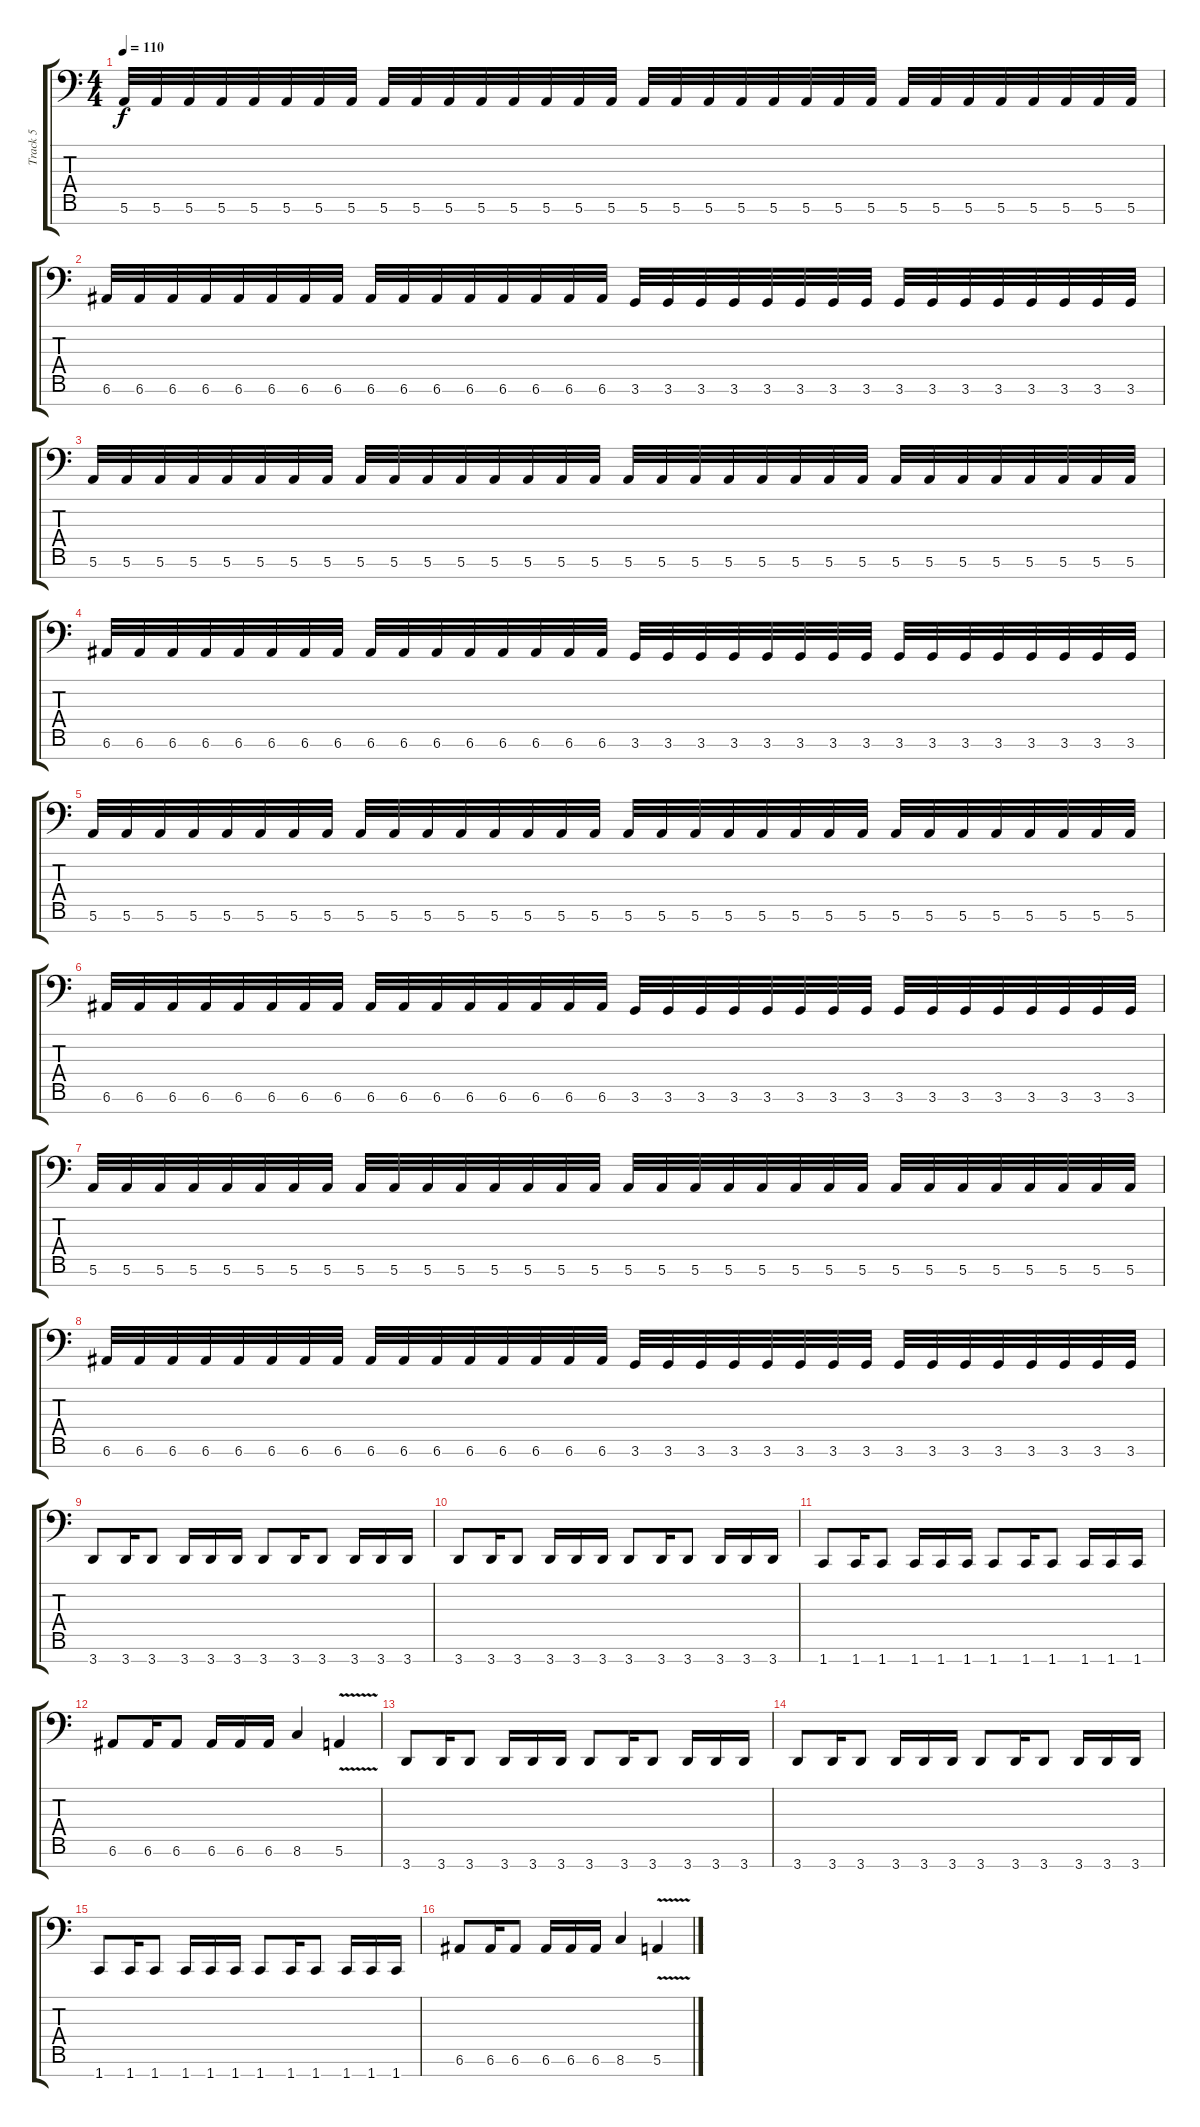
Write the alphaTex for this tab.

\track ("Track 5" "Track 5") {instrument electricbasspick}
\staff {score tabs}
\tuning (E3 B2 G2 D2 A1 E1 B0) {hide}
\ts (4 4)
\tempo 110
\clef f4
\ks c
5.6.32{dy f} 5.6.32 5.6.32 5.6.32 5.6.32 5.6.32 5.6.32 5.6.32 5.6.32 5.6.32 5.6.32 5.6.32 5.6.32 5.6.32 5.6.32 5.6.32 5.6.32 5.6.32 5.6.32 5.6.32 5.6.32 5.6.32 5.6.32 5.6.32 5.6.32 5.6.32 5.6.32 5.6.32 5.6.32 5.6.32 5.6.32 5.6.32 |
6.6.32 6.6.32 6.6.32 6.6.32 6.6.32 6.6.32 6.6.32 6.6.32 6.6.32 6.6.32 6.6.32 6.6.32 6.6.32 6.6.32 6.6.32 6.6.32 3.6.32 3.6.32 3.6.32 3.6.32 3.6.32 3.6.32 3.6.32 3.6.32 3.6.32 3.6.32 3.6.32 3.6.32 3.6.32 3.6.32 3.6.32 3.6.32 |
5.6.32 5.6.32 5.6.32 5.6.32 5.6.32 5.6.32 5.6.32 5.6.32 5.6.32 5.6.32 5.6.32 5.6.32 5.6.32 5.6.32 5.6.32 5.6.32 5.6.32 5.6.32 5.6.32 5.6.32 5.6.32 5.6.32 5.6.32 5.6.32 5.6.32 5.6.32 5.6.32 5.6.32 5.6.32 5.6.32 5.6.32 5.6.32 |
6.6.32 6.6.32 6.6.32 6.6.32 6.6.32 6.6.32 6.6.32 6.6.32 6.6.32 6.6.32 6.6.32 6.6.32 6.6.32 6.6.32 6.6.32 6.6.32 3.6.32 3.6.32 3.6.32 3.6.32 3.6.32 3.6.32 3.6.32 3.6.32 3.6.32 3.6.32 3.6.32 3.6.32 3.6.32 3.6.32 3.6.32 3.6.32 |
5.6.32 5.6.32 5.6.32 5.6.32 5.6.32 5.6.32 5.6.32 5.6.32 5.6.32 5.6.32 5.6.32 5.6.32 5.6.32 5.6.32 5.6.32 5.6.32 5.6.32 5.6.32 5.6.32 5.6.32 5.6.32 5.6.32 5.6.32 5.6.32 5.6.32 5.6.32 5.6.32 5.6.32 5.6.32 5.6.32 5.6.32 5.6.32 |
6.6.32 6.6.32 6.6.32 6.6.32 6.6.32 6.6.32 6.6.32 6.6.32 6.6.32 6.6.32 6.6.32 6.6.32 6.6.32 6.6.32 6.6.32 6.6.32 3.6.32 3.6.32 3.6.32 3.6.32 3.6.32 3.6.32 3.6.32 3.6.32 3.6.32 3.6.32 3.6.32 3.6.32 3.6.32 3.6.32 3.6.32 3.6.32 |
5.6.32 5.6.32 5.6.32 5.6.32 5.6.32 5.6.32 5.6.32 5.6.32 5.6.32 5.6.32 5.6.32 5.6.32 5.6.32 5.6.32 5.6.32 5.6.32 5.6.32 5.6.32 5.6.32 5.6.32 5.6.32 5.6.32 5.6.32 5.6.32 5.6.32 5.6.32 5.6.32 5.6.32 5.6.32 5.6.32 5.6.32 5.6.32 |
6.6.32 6.6.32 6.6.32 6.6.32 6.6.32 6.6.32 6.6.32 6.6.32 6.6.32 6.6.32 6.6.32 6.6.32 6.6.32 6.6.32 6.6.32 6.6.32 3.6.32 3.6.32 3.6.32 3.6.32 3.6.32 3.6.32 3.6.32 3.6.32 3.6.32 3.6.32 3.6.32 3.6.32 3.6.32 3.6.32 3.6.32 3.6.32 |
3.7.8 3.7.16 3.7.8 3.7.16 3.7.16 3.7.16 3.7.8 3.7.16 3.7.8 3.7.16 3.7.16 3.7.16 |
3.7.8 3.7.16 3.7.8 3.7.16 3.7.16 3.7.16 3.7.8 3.7.16 3.7.8 3.7.16 3.7.16 3.7.16 |
1.7.8 1.7.16 1.7.8 1.7.16 1.7.16 1.7.16 1.7.8 1.7.16 1.7.8 1.7.16 1.7.16 1.7.16 |
6.6.8 6.6.16 6.6.8 6.6.16 6.6.16 6.6.16 8.6.4 5.6{v}.4 |
3.7.8 3.7.16 3.7.8 3.7.16 3.7.16 3.7.16 3.7.8 3.7.16 3.7.8 3.7.16 3.7.16 3.7.16 |
3.7.8 3.7.16 3.7.8 3.7.16 3.7.16 3.7.16 3.7.8 3.7.16 3.7.8 3.7.16 3.7.16 3.7.16 |
1.7.8 1.7.16 1.7.8 1.7.16 1.7.16 1.7.16 1.7.8 1.7.16 1.7.8 1.7.16 1.7.16 1.7.16 |
6.6.8 6.6.16 6.6.8 6.6.16 6.6.16 6.6.16 8.6.4 5.6{v}.4
